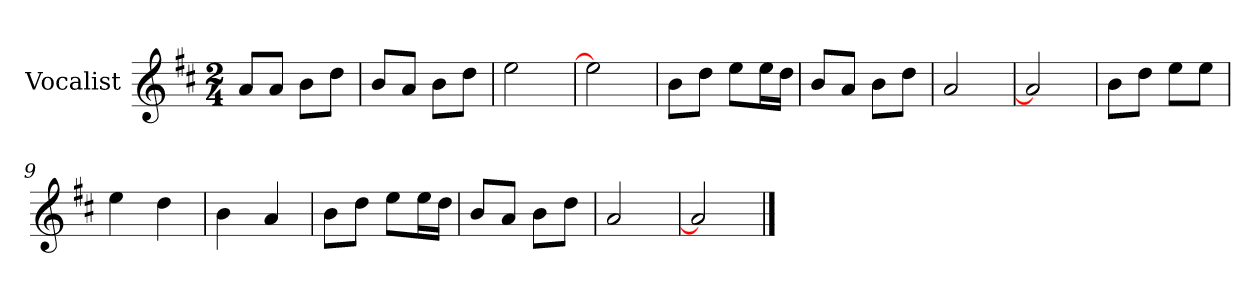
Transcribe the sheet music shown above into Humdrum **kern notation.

**kern
*part1
*staff1
*I"Vocalist
*k[f#c#]
*D:
*M2/4
=
8aL
8aJ
8bL
8ddJ
=1
8bL
8aJ
8bL
8ddJ
=2
2ee
=3
2ee]
=4
8bL
8ddJ
8eeL
16eeL
16ddJJ
=5
8bL
8aJ
8bL
8ddJ
=6
2a
=7
2a]
=8
8bL
8ddJ
8eeL
8eeJ
=9
4ee
4dd
=10
4b
4a
=11
8bL
8ddJ
8eeL
16eeL
16ddJJ
=12
8bL
8aJ
8bL
8ddJ
=13
2a
=14
2a]
==
*-
